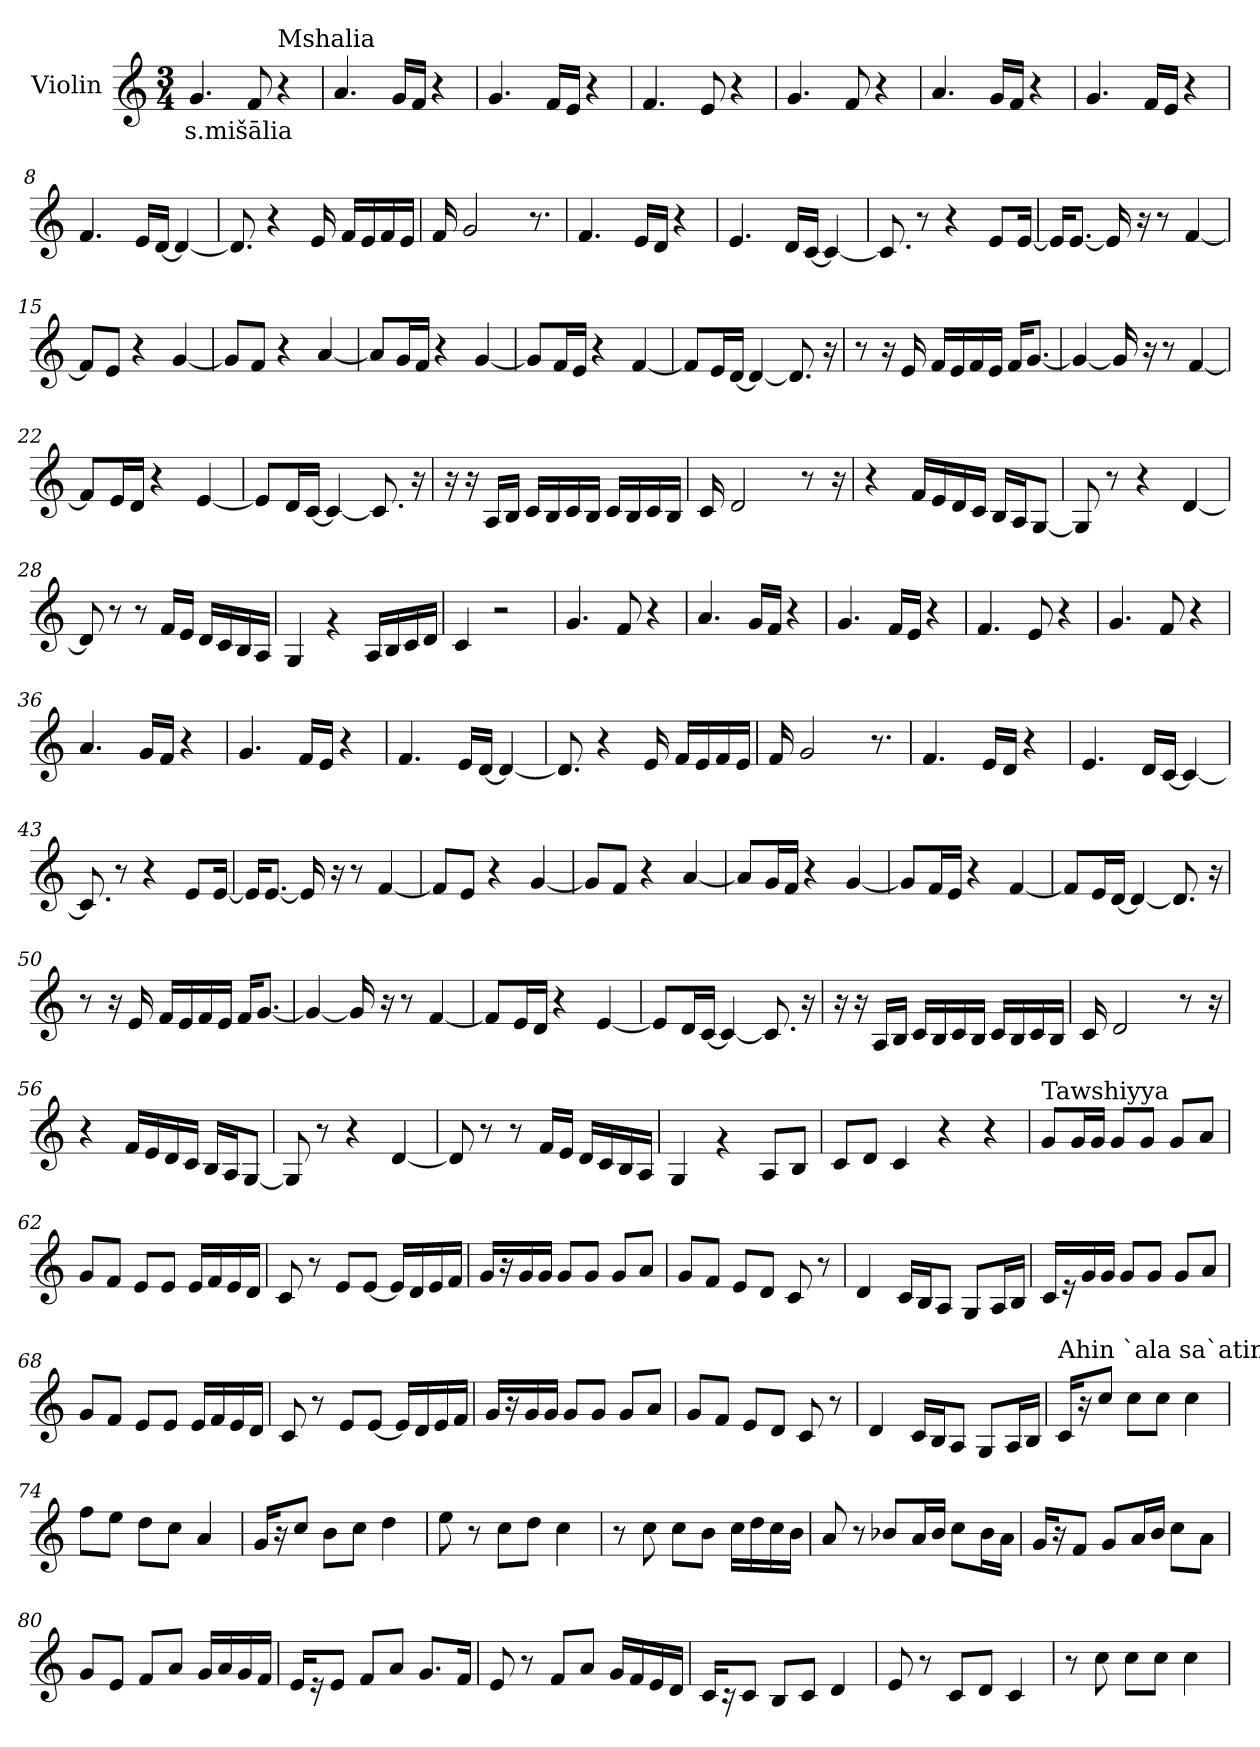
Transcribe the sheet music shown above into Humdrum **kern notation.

**kern	**text
*part1	*part1
*staff1	*staff1
*I"Violin	*
*clefG2	*
*k[]	*
*M3/4	*
*MM80	*
=1	=1
!	!LO:LY:b
4.g/	s.mišālia
8f/	.
!LO:TX:a:t=Mshalia	!
4r	.
=2	=2
4.a/	.
16g/LL	.
16f/JJ	.
4r	.
=3	=3
4.g/	.
16f/LL	.
16e/JJ	.
4r	.
=4	=4
4.f/	.
8e/	.
4r	.
=5	=5
4.g/	.
8f/	.
4r	.
=6	=6
4.a/	.
16g/LL	.
16f/JJ	.
4r	.
!!LO:LB:g=z
=7	=7
4.g/	.
16f/LL	.
16e/JJ	.
4r	.
=8	=8
4.f/	.
16e/LL	.
[16d/JJ	.
4d/_	.
=9	=9
8.d/]	.
4r	.
16e/	.
16f/LL	.
16e/	.
16f/	.
16e/JJ	.
=10	=10
16f/	.
2g/	.
8.r	.
=11	=11
4.f/	.
16e/LL	.
16d/JJ	.
4r	.
=12	=12
4.e/	.
16d/LL	.
[16c/JJ	.
4c/_	.
!!LO:LB:g=z
=13	=13
8.c/]	.
8r	.
4r	.
8e/L	.
[16e/Jk	.
=14	=14
16e/KL]	.
[8.e/J	.
16e/]	.
16r	.
8r	.
[4f/	.
=15	=15
8f/L]	.
8e/J	.
4r	.
[4g/	.
=16	=16
8g/L]	.
8f/J	.
4r	.
[4a/	.
=17	=17
8a/L]	.
16g/L	.
16f/JJ	.
4r	.
[4g/	.
=18	=18
8g/L]	.
16f/L	.
16e/JJ	.
4r	.
[4f/	.
!!LO:LB:g=z
=19	=19
8f/L]	.
16e/L	.
[16d/JJ	.
4d/_	.
8.d/]	.
16r	.
=20	=20
8r	.
16r	.
16e/	.
16f/LL	.
16e/	.
16f/	.
16e/JJ	.
16f/KL	.
[8.g/J	.
=21	=21
4g/_	.
16g/]	.
16r	.
8r	.
[4f/	.
=22	=22
8f/L]	.
16e/L	.
16d/JJ	.
4r	.
[4e/	.
=23	=23
8e/L]	.
16d/L	.
[16c/JJ	.
4c/_	.
8.c/]	.
16r	.
!!LO:LB:g=z
=24	=24
16r	.
16r	.
16A/LL	.
16B/JJ	.
16c/LL	.
16B/	.
16c/	.
16B/JJ	.
16c/LL	.
16B/	.
16c/	.
16B/JJ	.
=25	=25
16c/	.
2d/	.
8r	.
16r	.
=26	=26
4r	.
16f/LL	.
16e/	.
16d/	.
16c/JJ	.
16B/LL	.
16A/J	.
[8G/J	.
=27	=27
8G/]	.
8r	.
4r	.
[4d/	.
!!LO:LB:g=z
=28	=28
8d/]	.
8r	.
8r	.
16f/LL	.
16e/JJ	.
16d/LL	.
16c/	.
16B/	.
16A/JJ	.
=29	=29
4G/	.
4rg	.
16A/LL	.
16B/	.
16c/	.
16d/JJ	.
=30	=30
4c/	.
2r	.
=31	=31
4.g/	.
8f/	.
4r	.
=32	=32
4.a/	.
16g/LL	.
16f/JJ	.
4r	.
=33	=33
4.g/	.
16f/LL	.
16e/JJ	.
4r	.
!!LO:LB:g=z
=34	=34
4.f/	.
8e/	.
4r	.
=35	=35
4.g/	.
8f/	.
4r	.
=36	=36
4.a/	.
16g/LL	.
16f/JJ	.
4r	.
=37	=37
4.g/	.
16f/LL	.
16e/JJ	.
4r	.
=38	=38
4.f/	.
16e/LL	.
[16d/JJ	.
4d/_	.
=39	=39
8.d/]	.
4r	.
16e/	.
16f/LL	.
16e/	.
16f/	.
16e/JJ	.
!!LO:PB:g=z
=40	=40
16f/	.
2g/	.
8.r	.
=41	=41
4.f/	.
16e/LL	.
16d/JJ	.
4r	.
=42	=42
4.e/	.
16d/LL	.
[16c/JJ	.
4c/_	.
=43	=43
8.c/]	.
8r	.
4r	.
8e/L	.
[16e/Jk	.
=44	=44
16e/KL]	.
[8.e/J	.
16e/]	.
16r	.
8r	.
[4f/	.
=45	=45
8f/L]	.
8e/J	.
4r	.
[4g/	.
!!LO:PB:g=z
=46	=46
8g/L]	.
8f/J	.
4r	.
[4a/	.
=47	=47
8a/L]	.
16g/L	.
16f/JJ	.
4r	.
[4g/	.
=48	=48
8g/L]	.
16f/L	.
16e/JJ	.
4r	.
[4f/	.
=49	=49
8f/L]	.
16e/L	.
[16d/JJ	.
4d/_	.
8.d/]	.
16r	.
=50	=50
8r	.
16r	.
16e/	.
16f/LL	.
16e/	.
16f/	.
16e/JJ	.
16f/KL	.
[8.g/J	.
!!LO:LB:g=z
=51	=51
4g/_	.
16g/]	.
16r	.
8r	.
[4f/	.
=52	=52
8f/L]	.
16e/L	.
16d/JJ	.
4r	.
[4e/	.
=53	=53
8e/L]	.
16d/L	.
[16c/JJ	.
4c/_	.
8.c/]	.
16r	.
=54	=54
16r	.
16r	.
16A/LL	.
16B/JJ	.
16c/LL	.
16B/	.
16c/	.
16B/JJ	.
16c/LL	.
16B/	.
16c/	.
16B/JJ	.
=55	=55
16c/	.
2d/	.
8r	.
16r	.
!!LO:LB:g=z
=56	=56
4r	.
16f/LL	.
16e/	.
16d/	.
16c/JJ	.
16B/LL	.
16A/J	.
[8G/J	.
=57	=57
8G/]	.
8r	.
4r	.
[4d/	.
=58	=58
8d/]	.
8r	.
8r	.
16f/LL	.
16e/JJ	.
16d/LL	.
16c/	.
16B/	.
16A/JJ	.
=59	=59
4G/	.
4rg	.
8A/L	.
8B/J	.
=60	=60
8c/L	.
8d/J	.
4c/	.
4r	.
4r	.
!!LO:LB:g=z
=61	=61
*MM120	*
!LO:TX:a:t=Tawshiyya	!
8g/L	.
16g/L	.
16g/JJ	.
8g/L	.
8g/J	.
8g/L	.
8a/J	.
=62	=62
8g/L	.
8f/J	.
8e/L	.
8e/J	.
16e/LL	.
16f/	.
16e/	.
16d/JJ	.
=63	=63
8c/	.
8r	.
8e/L	.
[8e/J	.
16e/LL]	.
16d/	.
16e/	.
16f/JJ	.
=64	=64
16g/LL	.
16r	.
16g/	.
16g/JJ	.
8g/L	.
8g/J	.
8g/L	.
8a/J	.
=65	=65
8g/L	.
8f/J	.
8e/L	.
8d/J	.
8c/	.
8r	.
!!LO:LB:g=z
=66	=66
4d/	.
16c/LL	.
16B/J	.
8A/J	.
8G/L	.
16A/L	.
16B/JJ	.
=67	=67
16c/LL	.
16r	.
16g/	.
16g/JJ	.
8g/L	.
8g/J	.
8g/L	.
8a/J	.
=68	=68
8g/L	.
8f/J	.
8e/L	.
8e/J	.
16e/LL	.
16f/	.
16e/	.
16d/JJ	.
=69	=69
8c/	.
8r	.
8e/L	.
[8e/J	.
16e/LL]	.
16d/	.
16e/	.
16f/JJ	.
=70	=70
16g/LL	.
16r	.
16g/	.
16g/JJ	.
8g/L	.
8g/J	.
8g/L	.
8a/J	.
!!LO:LB:g=z
=71	=71
8g/L	.
8f/J	.
8e/L	.
8d/J	.
8c/	.
8r	.
=72	=72
4d/	.
16c/LL	.
16B/J	.
8A/J	.
8G/L	.
16A/L	.
16B/JJ	.
=73	=73
!LO:TX:a:t=Ahin `ala sa`atin	!
16c/KL	.
16r	.
8cc/J	.
8cc\L	.
8cc\J	.
4cc\	.
=74	=74
8ff\L	.
8ee\J	.
8dd\L	.
8cc\J	.
4a/	.
=75	=75
16g/KL	.
16r	.
8cc/J	.
8b\L	.
8cc\J	.
4dd\	.
=76	=76
8ee\	.
8r	.
8cc\L	.
8dd\J	.
4cc\	.
!!LO:LB:g=z
=77	=77
8r	.
8cc\	.
8cc\L	.
8b\J	.
16cc\LL	.
16dd\	.
16cc\	.
16b\JJ	.
=78	=78
8a/	.
8r	.
8b-X/L	.
16a/L	.
16b-/JJ	.
8cc\L	.
16b-\L	.
16a\JJ	.
=79	=79
16g/KL	.
16r	.
8f/J	.
8g/L	.
16a/L	.
16b/JJ	.
8cc\L	.
8a\J	.
=80	=80
8g/L	.
8e/J	.
8f/L	.
8a/J	.
16g/LL	.
16a/	.
16g/	.
16f/JJ	.
=81	=81
16e/KL	.
16r	.
8e/J	.
8f/L	.
8a/J	.
8.g/L	.
16f/Jk	.
!!LO:LB:g=z
=82	=82
8e/	.
8r	.
8f/L	.
8a/J	.
16g/LL	.
16f/	.
16e/	.
16d/JJ	.
=83	=83
16c/KL	.
16r	.
8c/J	.
8B/L	.
8c/J	.
4d/	.
=84	=84
8e/	.
8r	.
8c/L	.
8d/J	.
4c/	.
=85	=85
8r	.
8cc\	.
8cc\L	.
8cc\J	.
4cc\	.
=	=
*-	*-
